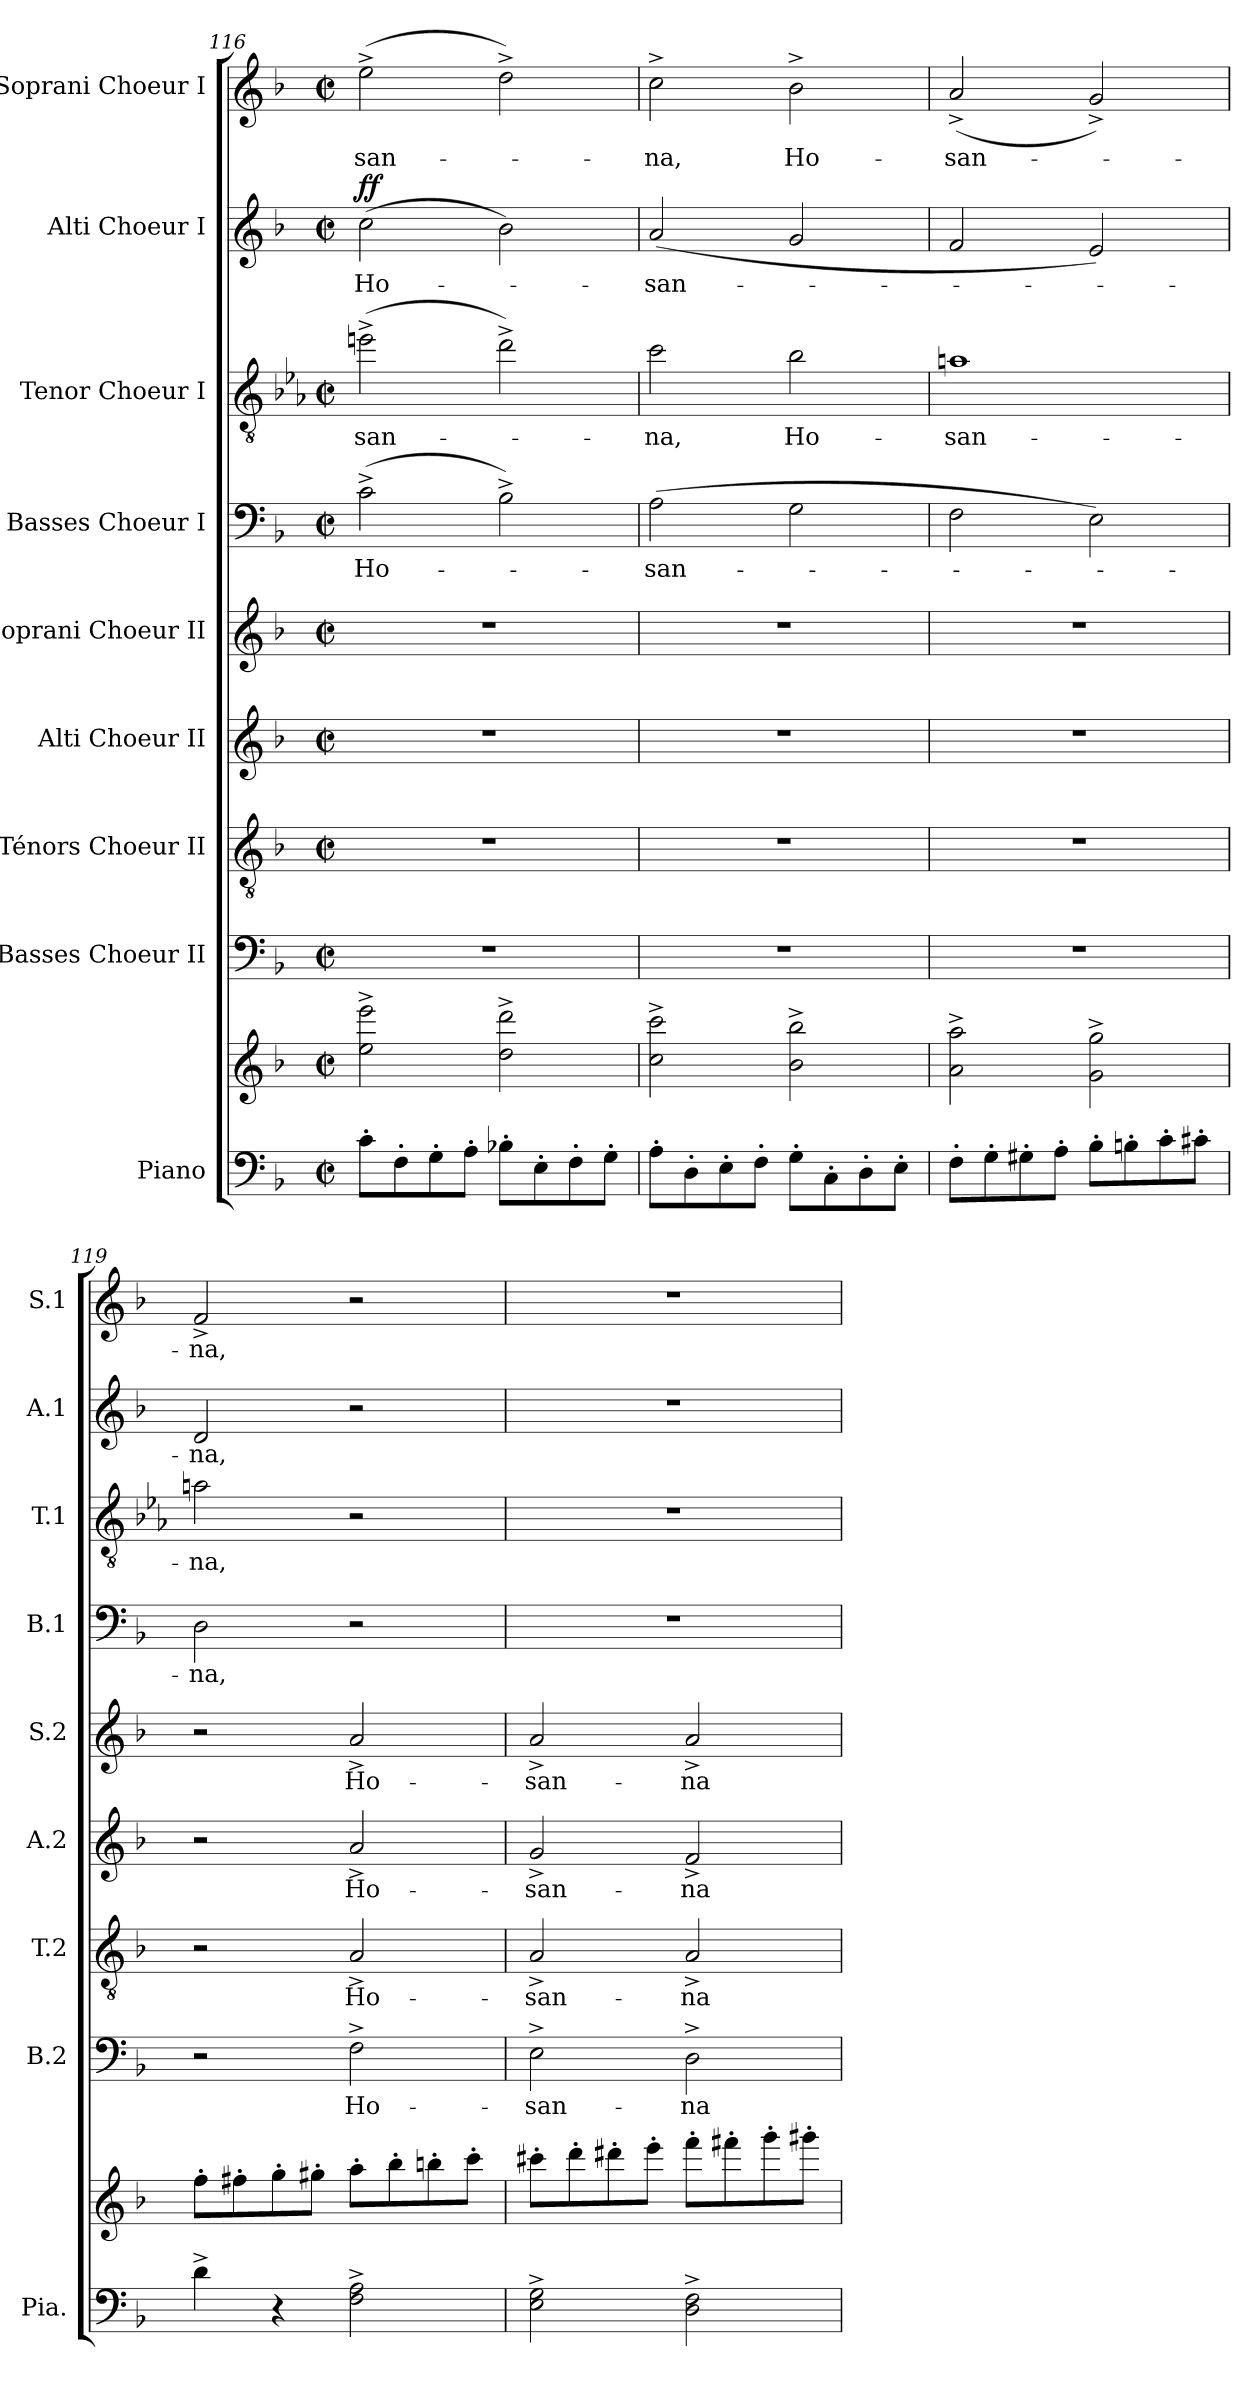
**kern	**kern	**kern	**text	**kern	**text	**kern	**text	**kern	**text	**kern	**text	**kern	**text	**kern	**text	**dynam	**kern	**text
*part9	*part9	*part8	*part8	*part7	*part7	*part6	*part6	*part5	*part5	*part4	*part4	*part3	*part3	*part2	*part2	*part2	*part1	*part1
*staff10	*staff9	*staff8	*staff8	*staff7	*staff7	*staff6	*staff6	*staff5	*staff5	*staff4	*staff4	*staff3	*staff3	*staff2	*staff2	*staff2	*staff1	*staff1
*I"Piano	*	*I"Basses Choeur II	*	*I"Ténors Choeur II	*	*I"Alti Choeur II	*	*I"Soprani Choeur II	*	*I"Basses Choeur I	*	*I"Tenor Choeur I	*	*I"Alti Choeur I	*	*	*I"Soprani Choeur I	*
*I'Pia.	*	*I'B.2	*	*I'T.2	*	*I'A.2	*	*I'S.2	*	*I'B.1	*	*I'T.1	*	*I'A.1	*	*	*I'S.1	*
*clefF4	*clefG2	*clefF4	*	*clefGv2	*	*clefG2	*	*clefG2	*	*clefF4	*	*clefGv2	*	*clefG2	*	*	*clefG2	*
*	*	*	*	*	*	*	*	*	*	*	*	*ITrd8c14	*	*	*	*	*	*
*k[b-]	*k[b-]	*k[b-]	*	*k[b-]	*	*k[b-]	*	*k[b-]	*	*k[b-]	*	*k[b-e-a-]	*	*k[b-]	*	*	*k[b-]	*
*M2/2	*M2/2	*M2/2	*	*M2/2	*	*M2/2	*	*M2/2	*	*M2/2	*	*M2/2	*	*M2/2	*	*	*M2/2	*
*met(c|)	*met(c|)	*met(c|)	*	*met(c|)	*	*met(c|)	*	*met(c|)	*	*met(c|)	*	*met(c|)	*	*met(c|)	*	*	*met(c|)	*
=116	=116	=116	=116	=116	=116	=116	=116	=116	=116	=116	=116	=116	=116	=116	=116	=116	=116	=116
!	!	!	!	!	!	!	!	!	!	!	!	!	!	!	!	!LO:DY:a	!	!
8c'\L	2ee\^ 2eee\^	1r	.	1r	.	1r	.	1r	.	(2c^\	Ho-	(2en^i\	-san-	(2cc\	Ho-	ff	(2ee^\	-san-
8F'\	.	.	.	.	.	.	.	.	.	.	.	.	.	.	.	.	.	.
8G'\	.	.	.	.	.	.	.	.	.	.	.	.	.	.	.	.	.	.
8A'\J	.	.	.	.	.	.	.	.	.	.	.	.	.	.	.	.	.	.
8B-X'\L	2dd\^ 2ddd\^	.	.	.	.	.	.	.	.	2B-^\)	.	2d^i\)	.	2b-\)	.	.	2dd^\)	.
8E'\	.	.	.	.	.	.	.	.	.	.	.	.	.	.	.	.	.	.
8F'\	.	.	.	.	.	.	.	.	.	.	.	.	.	.	.	.	.	.
8G'\J	.	.	.	.	.	.	.	.	.	.	.	.	.	.	.	.	.	.
!!LO:PB:g=z
=117	=117	=117	=117	=117	=117	=117	=117	=117	=117	=117	=117	=117	=117	=117	=117	=117	=117	=117
8A'\L	2cc\^ 2ccc\^	1r	.	1r	.	1r	.	1r	.	(2A\	-san-	2ci\	-na,	(2a/	-san-	.	2cc^\	-na,
8D'\	.	.	.	.	.	.	.	.	.	.	.	.	.	.	.	.	.	.
8E'\	.	.	.	.	.	.	.	.	.	.	.	.	.	.	.	.	.	.
8F'\J	.	.	.	.	.	.	.	.	.	.	.	.	.	.	.	.	.	.
8G'\L	2b-\^ 2bb-\^	.	.	.	.	.	.	.	.	2G\	.	2B-i\	Ho-	2g/	.	.	2b-^\	Ho-
8C'\	.	.	.	.	.	.	.	.	.	.	.	.	.	.	.	.	.	.
8D'\	.	.	.	.	.	.	.	.	.	.	.	.	.	.	.	.	.	.
8E'\J	.	.	.	.	.	.	.	.	.	.	.	.	.	.	.	.	.	.
=118	=118	=118	=118	=118	=118	=118	=118	=118	=118	=118	=118	=118	=118	=118	=118	=118	=118	=118
8F'\L	2a\^ 2aa\^	1r	.	1r	.	1r	.	1r	.	2F\	.	1Ani	-san-	2f/	.	.	(2a^/	-san-
8G'\	.	.	.	.	.	.	.	.	.	.	.	.	.	.	.	.	.	.
8G#X'\	.	.	.	.	.	.	.	.	.	.	.	.	.	.	.	.	.	.
8A'\J	.	.	.	.	.	.	.	.	.	.	.	.	.	.	.	.	.	.
8B-'\L	2g\^ 2gg\^	.	.	.	.	.	.	.	.	2E\)	.	.	.	2e/)	.	.	2g^/)	.
8Bn'\	.	.	.	.	.	.	.	.	.	.	.	.	.	.	.	.	.	.
8c'\	.	.	.	.	.	.	.	.	.	.	.	.	.	.	.	.	.	.
8c#X'\J	.	.	.	.	.	.	.	.	.	.	.	.	.	.	.	.	.	.
=119	=119	=119	=119	=119	=119	=119	=119	=119	=119	=119	=119	=119	=119	=119	=119	=119	=119	=119
4d^\	8ff'\L	2r	.	2r	.	2r	.	2r	.	2D\	-na,	2Ani\	-na,	2d/	-na,	.	2f^/	-na,
.	8ff#X'\	.	.	.	.	.	.	.	.	.	.	.	.	.	.	.	.	.
4r	8gg'\	.	.	.	.	.	.	.	.	.	.	.	.	.	.	.	.	.
.	8gg#X'\J	.	.	.	.	.	.	.	.	.	.	.	.	.	.	.	.	.
2F\^ 2A\^	8aa'\L	2F^\	Ho-	2A^i/	Ho-	2a^/	Ho-	2a^/	Ho-	2r	.	2r	.	2r	.	.	2r	.
.	8bb-'\	.	.	.	.	.	.	.	.	.	.	.	.	.	.	.	.	.
.	8bbn'\	.	.	.	.	.	.	.	.	.	.	.	.	.	.	.	.	.
.	8ccc'\J	.	.	.	.	.	.	.	.	.	.	.	.	.	.	.	.	.
=120	=120	=120	=120	=120	=120	=120	=120	=120	=120	=120	=120	=120	=120	=120	=120	=120	=120	=120
2E\^ 2G\^	8ccc#X'\L	2E^\	-san-	2A^i/	-san-	2g^/	-san-	2a^/	-san-	1r	.	1r	.	1r	.	.	1r	.
.	8ddd'\	.	.	.	.	.	.	.	.	.	.	.	.	.	.	.	.	.
.	8ddd#X'\	.	.	.	.	.	.	.	.	.	.	.	.	.	.	.	.	.
.	8eee'\J	.	.	.	.	.	.	.	.	.	.	.	.	.	.	.	.	.
2D\^ 2F\^	8fff'\L	2D^\	-na	2A^i/	-na	2f^/	-na	2a^/	-na	.	.	.	.	.	.	.	.	.
.	8fff#X'\	.	.	.	.	.	.	.	.	.	.	.	.	.	.	.	.	.
.	8ggg'\	.	.	.	.	.	.	.	.	.	.	.	.	.	.	.	.	.
.	8ggg#X'\J	.	.	.	.	.	.	.	.	.	.	.	.	.	.	.	.	.
=	=	=	=	=	=	=	=	=	=	=	=	=	=	=	=	=	=	=
*-	*-	*-	*-	*-	*-	*-	*-	*-	*-	*-	*-	*-	*-	*-	*-	*-	*-	*-
